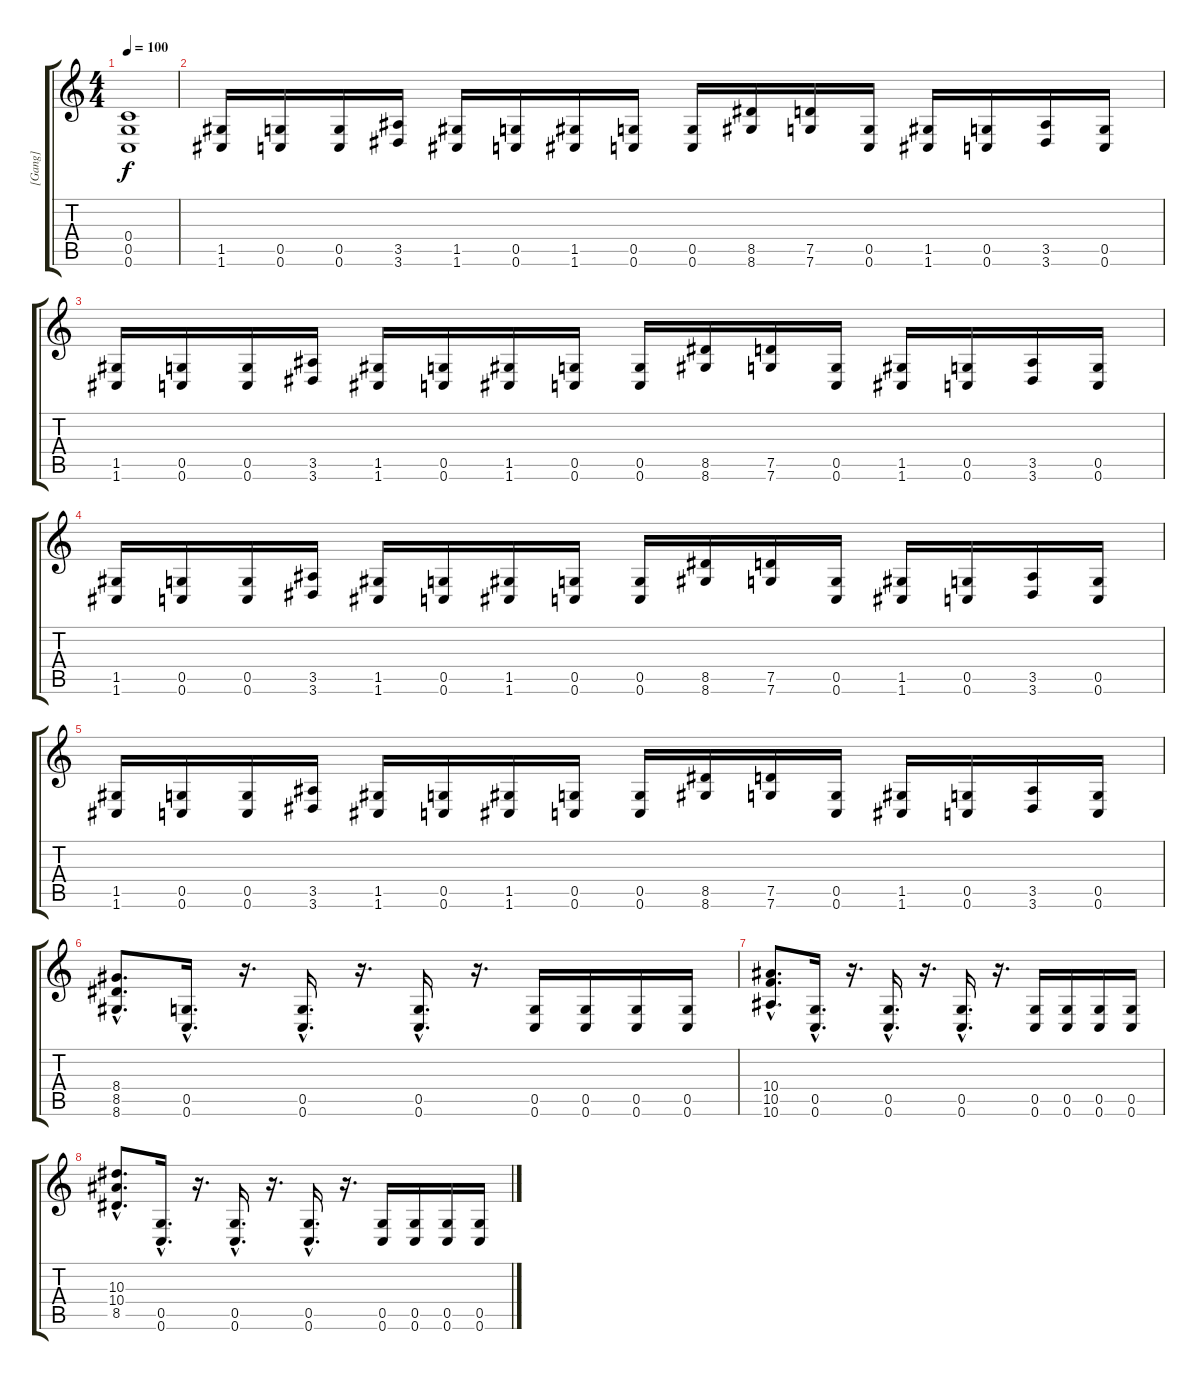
\track ("[Gang]" "[Gang]") {instrument distortionguitar}
\staff {score tabs}
\tuning (D4 A3 F3 C3 G2 C2) {hide}
\ts (4 4)
\tempo 100
\clef g2
\ks c
(0.4 0.5 0.6).1{dy f} |
(1.5 1.6).16 (0.5 0.6).16 (0.5 0.6).16 (3.5 3.6).16 (1.5 1.6).16 (0.5 0.6).16 (1.5 1.6).16 (0.5 0.6).16 (0.5 0.6).16 (8.5 8.6).16 (7.5 7.6).16 (0.5 0.6).16 (1.5 1.6).16 (0.5 0.6).16 (3.5 3.6).16 (0.5 0.6).16 |
(1.5 1.6).16 (0.5 0.6).16 (0.5 0.6).16 (3.5 3.6).16 (1.5 1.6).16 (0.5 0.6).16 (1.5 1.6).16 (0.5 0.6).16 (0.5 0.6).16 (8.5 8.6).16 (7.5 7.6).16 (0.5 0.6).16 (1.5 1.6).16 (0.5 0.6).16 (3.5 3.6).16 (0.5 0.6).16 |
(1.5 1.6).16 (0.5 0.6).16 (0.5 0.6).16 (3.5 3.6).16 (1.5 1.6).16 (0.5 0.6).16 (1.5 1.6).16 (0.5 0.6).16 (0.5 0.6).16 (8.5 8.6).16 (7.5 7.6).16 (0.5 0.6).16 (1.5 1.6).16 (0.5 0.6).16 (3.5 3.6).16 (0.5 0.6).16 |
(1.5 1.6).16 (0.5 0.6).16 (0.5 0.6).16 (3.5 3.6).16 (1.5 1.6).16 (0.5 0.6).16 (1.5 1.6).16 (0.5 0.6).16 (0.5 0.6).16 (8.5 8.6).16 (7.5 7.6).16 (0.5 0.6).16 (1.5 1.6).16 (0.5 0.6).16 (3.5 3.6).16 (0.5 0.6).16 |
(8.4{hac} 8.5{hac} 8.6{hac}).8{d} (0.5{hac} 0.6{hac}).16{d} r.16{d} (0.5{hac} 0.6{hac}).16{d} r.16{d} (0.5{hac} 0.6{hac}).16{d} r.16{d} (0.5 0.6).16 (0.5 0.6).16 (0.5 0.6).16 (0.5 0.6).16 |
(10.4{hac} 10.5{hac} 10.6{hac}).8{d} (0.5{hac} 0.6{hac}).16{d} r.16{d} (0.5{hac} 0.6{hac}).16{d} r.16{d} (0.5{hac} 0.6{hac}).16{d} r.16{d} (0.5 0.6).16 (0.5 0.6).16 (0.5 0.6).16 (0.5 0.6).16 |
(10.3{hac} 10.4{hac} 8.5{hac}).8{d} (0.5{hac} 0.6{hac}).16{d} r.16{d} (0.5{hac} 0.6{hac}).16{d} r.16{d} (0.5{hac} 0.6{hac}).16{d} r.16{d} (0.5 0.6).16 (0.5 0.6).16 (0.5 0.6).16 (0.5 0.6).16
